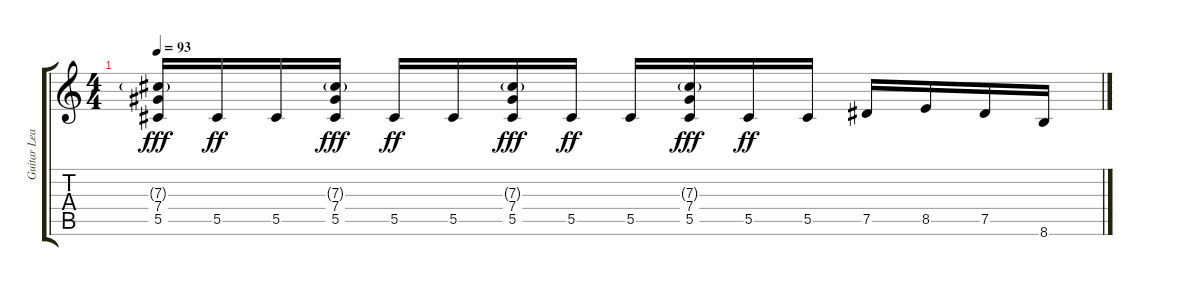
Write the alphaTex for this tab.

\track ("Guitar Lead 2" "Guitar Lea") {instrument overdrivenguitar}
\staff {score tabs}
\tuning (Eb4 Bb3 Gb3 Db3 Ab2 Eb2) {hide}
\ts (4 4)
\tempo 93
\clef g2
\ks c
(7.3{g} 7.4 5.5).16{dy fff} 5.5.16{dy ff} 5.5.16 (7.3{g} 7.4 5.5).16{dy fff} 5.5.16{dy ff} 5.5.16 (7.3{g} 7.4 5.5).16{dy fff} 5.5.16{dy ff} 5.5.16 (7.3{g} 7.4 5.5).16{dy fff} 5.5.16{dy ff} 5.5.16 7.5.16 8.5.16 7.5.16 8.6.16
